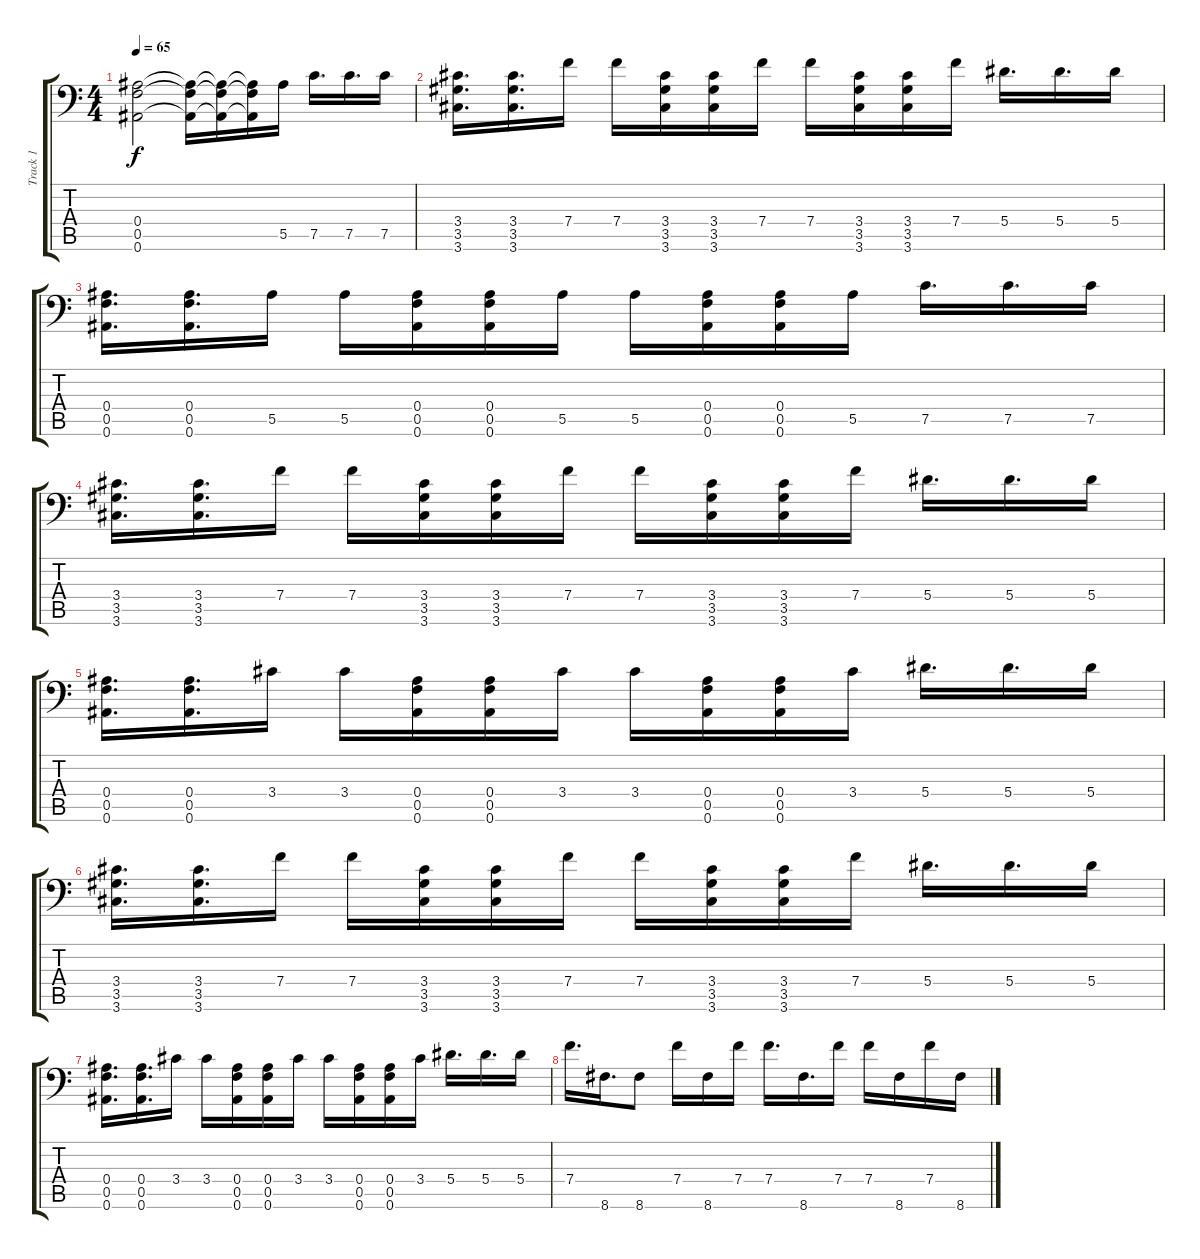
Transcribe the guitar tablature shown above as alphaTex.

\track ("Track 1" "Track 1") {instrument distortionguitar}
\staff {score tabs}
\tuning (C4 G3 Eb3 Bb2 F2 Bb1) {hide}
\ts (4 4)
\tempo 65
\clef f4
\ks c
(0.4 0.5 0.6).2{dy f} (0.4{t} 0.5{t} 0.6{t}).16 (0.4{t} 0.5{t} 0.6{t}).16 (0.4{t} 0.5{t} 0.6{t}).16 5.5.16 7.5.16{d} 7.5.16{d} 7.5.16 |
(3.4 3.5 3.6).16{d} (3.4 3.5 3.6).16{d} 7.4.16 7.4.16 (3.4 3.5 3.6).16 (3.4 3.5 3.6).16 7.4.16 7.4.16 (3.4 3.5 3.6).16 (3.4 3.5 3.6).16 7.4.16 5.4.16{d} 5.4.16{d} 5.4.16 |
(0.4 0.5 0.6).16{d} (0.4 0.5 0.6).16{d} 5.5.16 5.5.16 (0.4 0.5 0.6).16 (0.4 0.5 0.6).16 5.5.16 5.5.16 (0.4 0.5 0.6).16 (0.4 0.5 0.6).16 5.5.16 7.5.16{d} 7.5.16{d} 7.5.16 |
(3.4 3.5 3.6).16{d} (3.4 3.5 3.6).16{d} 7.4.16 7.4.16 (3.4 3.5 3.6).16 (3.4 3.5 3.6).16 7.4.16 7.4.16 (3.4 3.5 3.6).16 (3.4 3.5 3.6).16 7.4.16 5.4.16{d} 5.4.16{d} 5.4.16 |
(0.4 0.5 0.6).16{d} (0.4 0.5 0.6).16{d} 3.4.16 3.4.16 (0.4 0.5 0.6).16 (0.4 0.5 0.6).16 3.4.16 3.4.16 (0.4 0.5 0.6).16 (0.4 0.5 0.6).16 3.4.16 5.4.16{d} 5.4.16{d} 5.4.16 |
(3.4 3.5 3.6).16{d} (3.4 3.5 3.6).16{d} 7.4.16 7.4.16 (3.4 3.5 3.6).16 (3.4 3.5 3.6).16 7.4.16 7.4.16 (3.4 3.5 3.6).16 (3.4 3.5 3.6).16 7.4.16 5.4.16{d} 5.4.16{d} 5.4.16 |
(0.4 0.5 0.6).16{d} (0.4 0.5 0.6).16{d} 3.4.16 3.4.16 (0.4 0.5 0.6).16 (0.4 0.5 0.6).16 3.4.16 3.4.16 (0.4 0.5 0.6).16 (0.4 0.5 0.6).16 3.4.16 5.4.16{d} 5.4.16{d} 5.4.16 |
7.4.16{d} 8.6.16{d} 8.6.8 7.4.16 8.6.16 7.4.16 7.4.16{d} 8.6.16{d} 7.4.16 7.4.16 8.6.16 7.4.16 8.6.16
